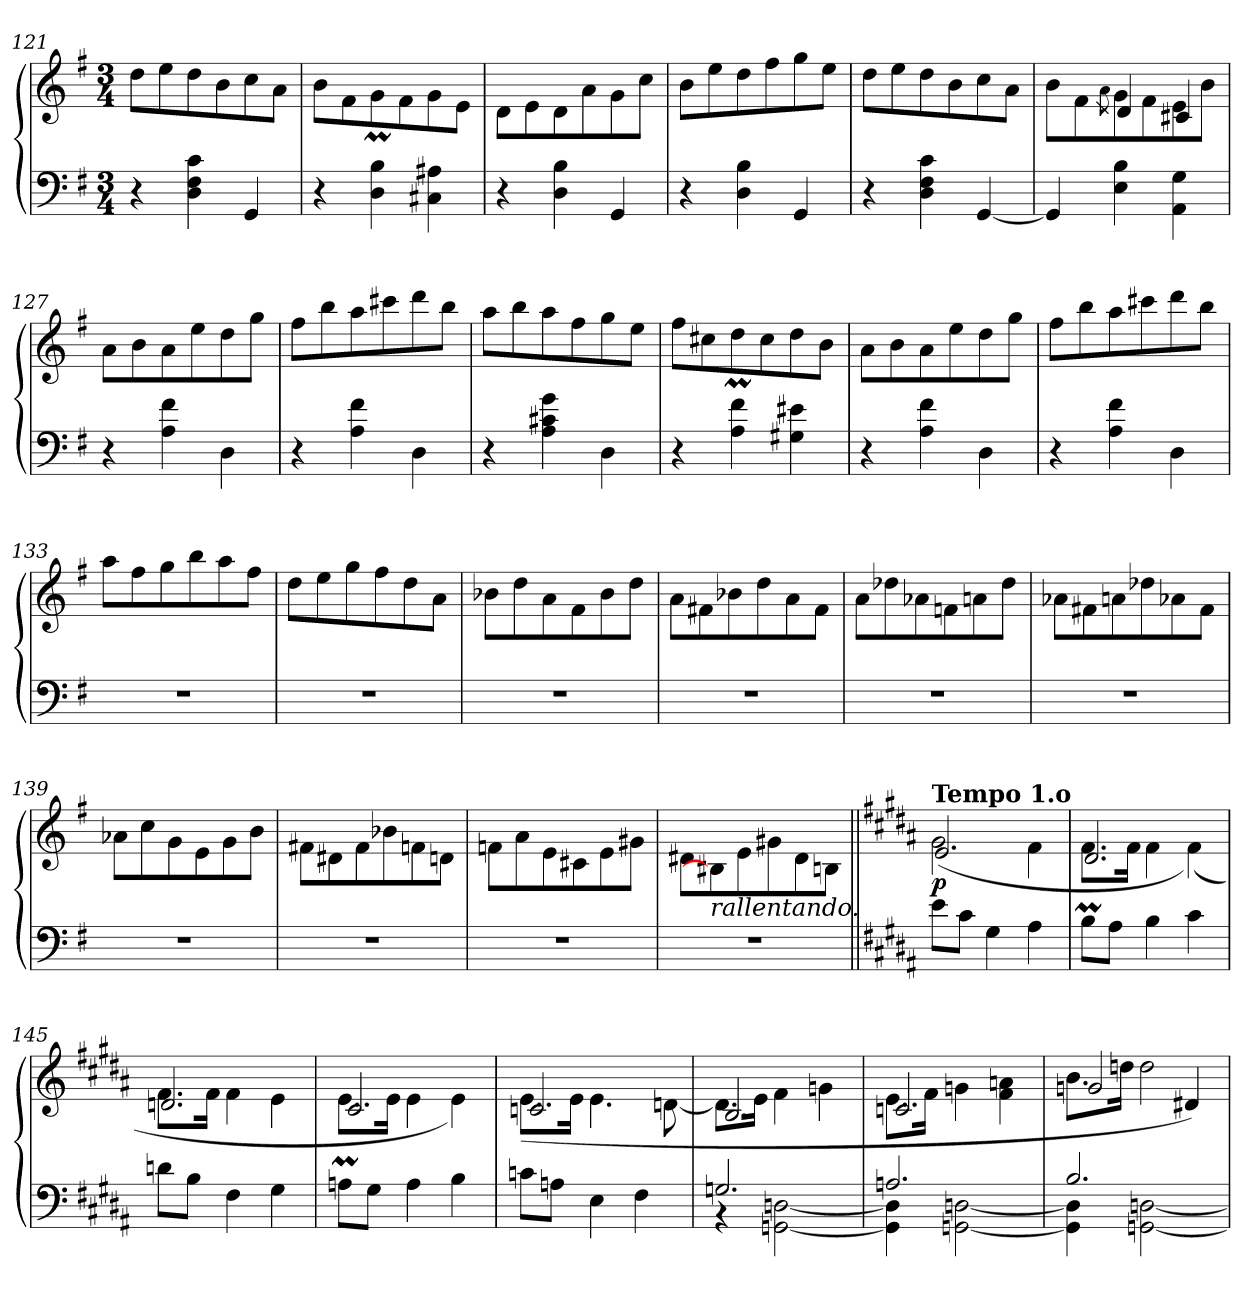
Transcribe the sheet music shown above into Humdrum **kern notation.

**kern	**kern	**dynam
*part1	*part1	*part1
*staff2	*staff1	*staff1/2
*clefF4	*clefG2	*
*k[f#]	*k[f#]	*
*M3/4	*M3/4	*
=121	=121	=121
*	*^	*
4r	2.ryy	8dd\L	.
.	.	8ee\	.
4D\ 4F#\ 4c\	.	8dd\	.
.	.	8b\	.
4GG/	.	8cc\	.
.	.	8a\J	.
=122	=122	=122	=122
4r	2.ryy	8b\L	.
.	.	8f#\	.
4D\ 4B\	.	8gM\	.
.	.	8f#\	.
4C#X\ 4A#X\	.	8g\	.
.	.	8e\J	.
!!LO:LB:g=z	!!
=123	=123	=123	=123
4r	2.ryy	8d\L	.
.	.	8e\	.
4D\ 4B\	.	8d\	.
.	.	8a\	.
4GG/	.	8g\	.
.	.	8cc\J	.
=124	=124	=124	=124
4r	2.ryy	8b\L	.
.	.	8ee\	.
4D\ 4B\	.	8dd\	.
.	.	8ff#\	.
4GG/	.	8gg\	.
.	.	8ee\J	.
=125	=125	=125	=125
4r	2.ryy	8dd\L	.
.	.	8ee\	.
4D\ 4F#\ 4c\	.	8dd\	.
.	.	8b\	.
[4GG/	.	8cc\	.
.	.	8a\J	.
=126	=126	=126	=126
*	*	*^	*
4GG/]	2.ryy	8b\L	4ryy	.
.	.	8f#\	.	.
.	.	8qa\	.	.
4E\ 4B\	.	8g\	4d/	.
.	.	8f#\	.	.
4AA\ 4G\	.	8e\	4c#X/	.
.	.	8b\J	.	.
*	*	*v	*v	*
=127	=127	=127	=127
4r	2.ryy	8a\L	.
.	.	8b\	.
4A\ 4f#\	.	8a\	.
.	.	8ee\	.
4D\	.	8dd\	.
.	.	8gg\J	.
=128	=128	=128	=128
4r	2.ryy	8ff#\L	.
.	.	8bb\	.
4A\ 4f#\	.	8aa\	.
.	.	8ccc#X\	.
4D\	.	8ddd\	.
.	.	8bb\J	.
!!LO:LB:g=z	!!
=129	=129	=129	=129
4r	2.ryy	8aa\L	.
.	.	8bb\	.
4A\ 4c#X\ 4g\	.	8aa\	.
.	.	8ff#\	.
4D\	.	8gg\	.
.	.	8ee\J	.
=130	=130	=130	=130
4r	2.ryy	8ff#\L	.
.	.	8cc#X\	.
4A\ 4f#\	.	8ddM\	.
.	.	8cc#\	.
4G#X\ 4e#X\	.	8dd\	.
.	.	8b\J	.
=131	=131	=131	=131
4r	2.ryy	8a\L	.
.	.	8b\	.
4A\ 4f#\	.	8a\	.
.	.	8ee\	.
4D\	.	8dd\	.
.	.	8gg\J	.
=132	=132	=132	=132
4r	2.ryy	8ff#\L	.
.	.	8bb\	.
4A\ 4f#\	.	8aa\	.
.	.	8ccc#X\	.
4D\	.	8ddd\	.
.	.	8bb\J	.
=133	=133	=133	=133
2.r	2.ryy	8aa\L	.
.	.	8ff#\	.
.	.	8gg\	.
.	.	8bb\	.
.	.	8aa\	.
.	.	8ff#\J	.
=134	=134	=134	=134
2.r	2.ryy	8dd\L	.
.	.	8ee\	.
.	.	8gg\	.
.	.	8ff#\	.
.	.	8dd\	.
.	.	8a\J	.
!!LO:PB:g=z	!!
=135	=135	=135	=135
2.r	2.ryy	8b-X\L	.
.	.	8dd\	.
.	.	8a\	.
.	.	8f#\	.
.	.	8b-\	.
.	.	8dd\J	.
=136	=136	=136	=136
2.r	2.ryy	8a\L	.
.	.	8f#X\	.
.	.	8b-X\	.
.	.	8dd\	.
.	.	8a\	.
.	.	8f#\J	.
=137	=137	=137	=137
2.r	2.ryy	8a\L	.
.	.	8dd-X\	.
.	.	8a-X\	.
.	.	8fn\	.
.	.	8an\	.
.	.	8dd-\J	.
=138	=138	=138	=138
2.r	2.ryy	8a-X\L	.
.	.	8f#X\	.
.	.	8an\	.
.	.	8dd-X\	.
.	.	8a-X\	.
.	.	8f#\J	.
=139	=139	=139	=139
2.r	2.ryy	8a-X\L	.
.	.	8cc\	.
.	.	8g\	.
.	.	8e\	.
.	.	8g\	.
.	.	8b\J	.
!!LO:LB:g=z	!!
=140	=140	=140	=140
2.r	2.ryy	8f#X\L	.
.	.	8d#X\	.
.	.	8f#\	.
.	.	8b-X\	.
.	.	8fn\	.
.	.	8dn\J	.
=141	=141	=141	=141
2.r	2.ryy	8fn\L	.
.	.	8a\	.
.	.	8e\	.
.	.	8c#X\	.
.	.	8e\	.
.	.	8g#X\J	.
=142	=142	=142	=142
2.r	2.ryy	8d#X\L	.
!	!	!LO:TX:b:i:t=rallentando.	!
.	.	8B#X\]	.
.	.	8e\	.
.	.	8g#X\	.
.	.	8d#\	.
.	.	8Bn\J	.
*	*v	*v	*
=143||	=143||	=143||
*k[f#c#g#d#a#]	*k[f#c#g#d#a#]	*
*	*^	*
*	*	*^	*
!	!LO:TX:a:B:t=Tempo 1.o	!	!	!
!	!	!	!	!LO:DY:b
8e\L	2.ryy	(<2g#\	2.e/	p
8c#\J	.	.	.	.
4G#\	.	.	.	.
4A#\	.	4f#\	.	.
=144	=144	=144	=144	=144
8BM\L	2.ryy	8.f#\L	2.d#/	.
8A#\J	.	.	.	.
.	.	16f#\Jk	.	.
4B\	.	4f#\	.	.
4c#\	.	(>4f#\)	.	.
=145	=145	=145	=145	=145
8dn\L	2.ryy	8.f#\L	2.dn/	.
8B\J	.	.	.	.
.	.	16f#\Jk	.	.
4F#\	.	4f#\	.	.
4G#\	.	4e\	.	.
!!LO:LB:g=z	!!	!!
=146	=146	=146	=146	=146
8AnM\L	2.ryy	8.e\L	2.c#/	.
8G#\J	.	.	.	.
.	.	16e\Jk	.	.
4A\	.	4e\	.	.
4B\	.	4e\)	.	.
=147	=147	=147	=147	=147
8cn\L	2.ryy	(>8.e\L	2.cn/	.
8An\J	.	.	.	.
.	.	16e\Jk	.	.
4E\	.	4.e\	.	.
4F#\	.	.	.	.
.	.	[8dn\	.	.
=148	=148	=148	=148	=148
*^	*	*	*	*
2.Gn/	4r	2.ryy	8.d\L]	2.B/	.
.	.	.	16e\Jk	.	.
.	[2GGn\ [2Dn\	.	4f#\	.	.
.	.	.	4gn\	.	.
=149	=149	=149	=149	=149	=149
2.An/	4GG\] 4D\]	2.ryy	8.e\L	2.cn/	.
.	.	.	16f#\Jk	.	.
.	[2GGn\ [2Dn\	.	4gn\	.	.
.	.	.	4f#\ 4an\	.	.
=150	=150	=150	=150	=150	=150
2.B/	4GG\] 4D\]	2.ryy	8.b\L	2gn/	.
.	.	.	16ddn\Jk	.	.
.	[2GGn\ [2Dn\	.	2dd\	.	.
.	.	.	.	4d#X/)	.
*v	*v	*	*	*	*
*	*v	*v	*v	*
=	=	=
*-	*-	*-
